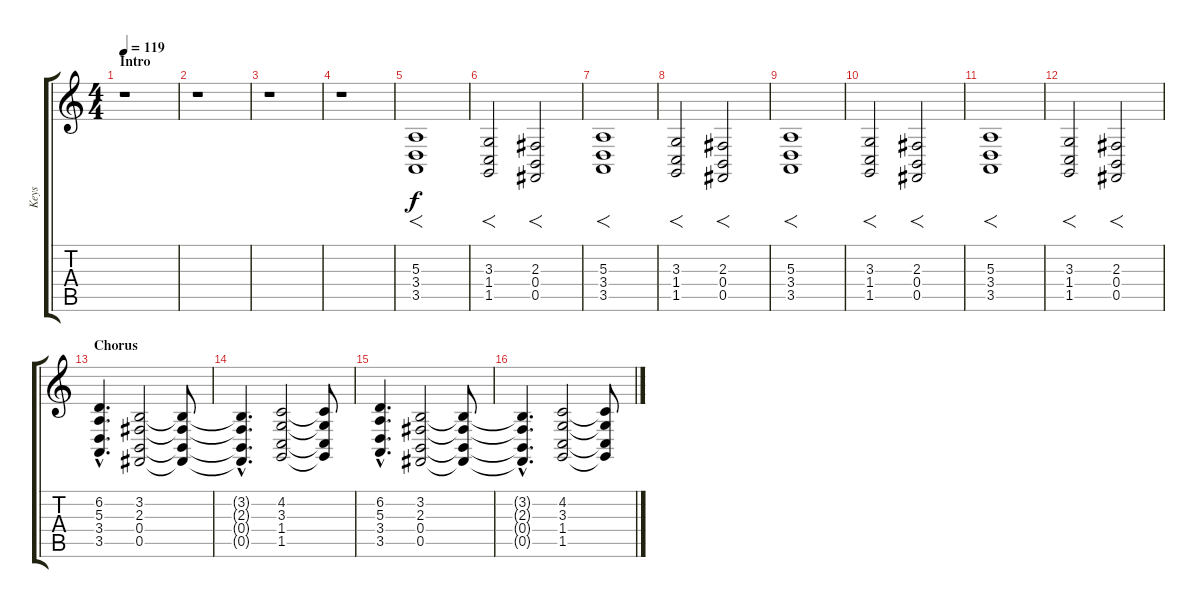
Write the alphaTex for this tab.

\track ("Keys" "Keys") {instrument violin}
\staff {score tabs}
\tuning (Db4 Ab3 E3 B2 Gb2 B1) {hide}
\ts (4 4)
\section ("" "Intro")
\tempo 119
\clef g2
\ks c
r.1{dy f instrument violin} |
r.1 |
r.1 |
r.1 |
(5.3 3.4 3.5).1{f} |
(3.3 1.4 1.5).2{f} (2.3 0.4 0.5).2{f} |
(5.3 3.4 3.5).1{f} |
(3.3 1.4 1.5).2{f} (2.3 0.4 0.5).2{f} |
(5.3 3.4 3.5).1{f} |
(3.3 1.4 1.5).2{f} (2.3 0.4 0.5).2{f} |
(5.3 3.4 3.5).1{f} |
(3.3 1.4 1.5).2{f} (2.3 0.4 0.5).2{f} |
\section ("" "Chorus")
(6.2{hac} 5.3{hac} 3.4{hac} 3.5{hac}).4{d} (3.2 2.3 0.4 0.5).2 (3.2{t} 2.3{t} 0.4{t} 0.5{t}).8 |
(3.2{hac t} 2.3{hac t} 0.4{hac t} 0.5{hac t}).4{d} (4.2 3.3 1.4 1.5).2 (4.2{t} 3.3{t} 1.4{t} 1.5{t}).8 |
(6.2{hac} 5.3{hac} 3.4{hac} 3.5{hac}).4{d} (3.2 2.3 0.4 0.5).2 (3.2{t} 2.3{t} 0.4{t} 0.5{t}).8 |
(3.2{hac t} 2.3{hac t} 0.4{hac t} 0.5{hac t}).4{d} (4.2 3.3 1.4 1.5).2 (4.2{t} 3.3{t} 1.4{t} 1.5{t}).8
